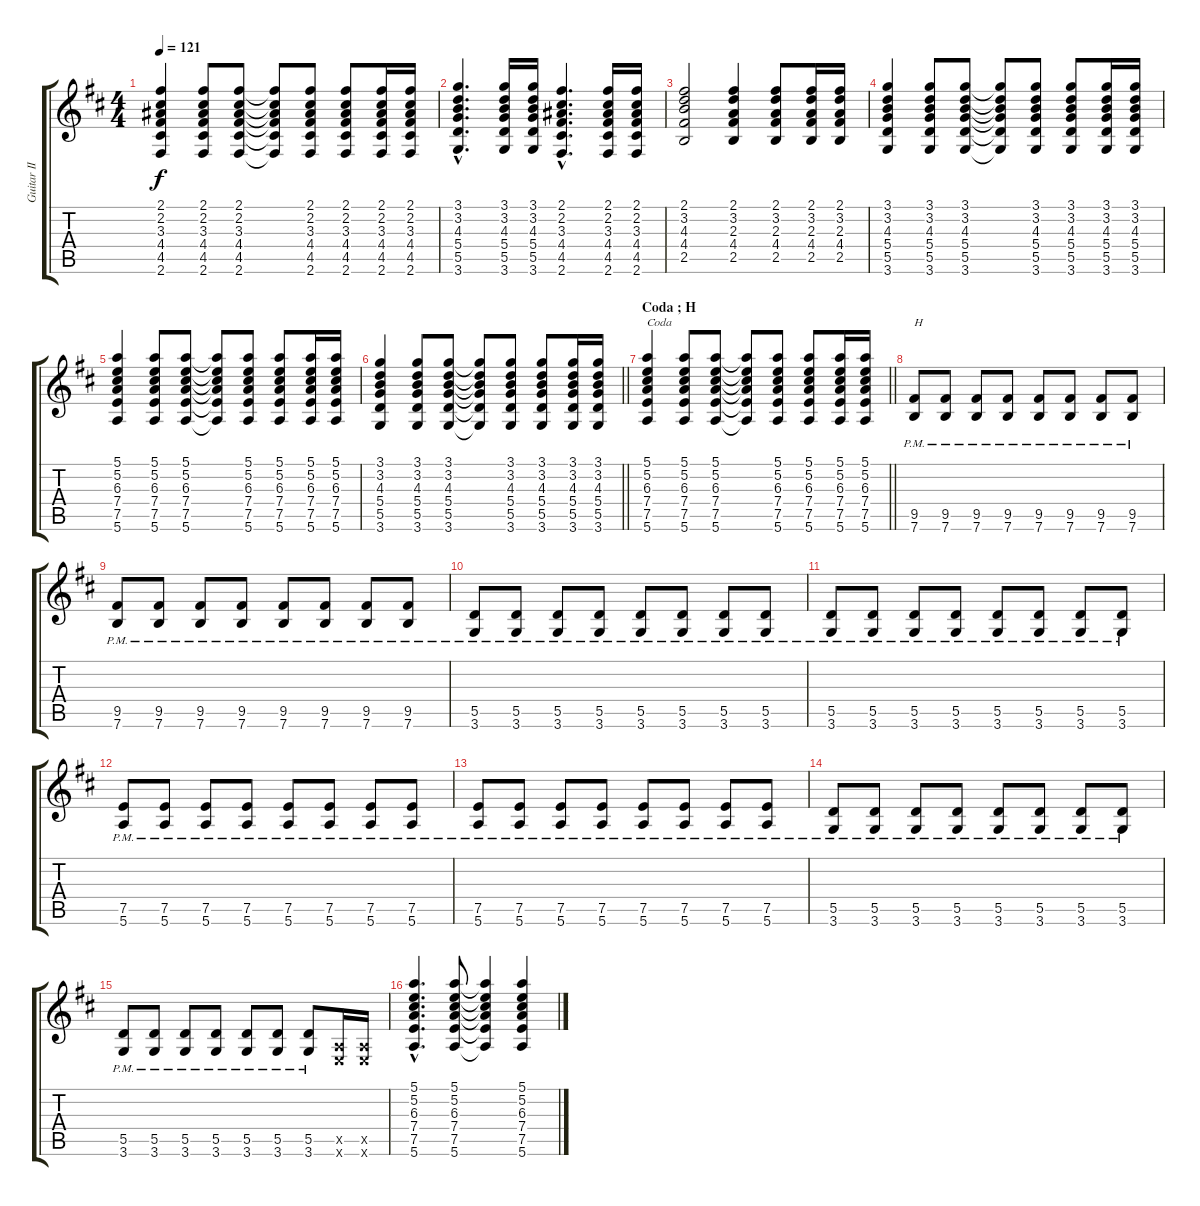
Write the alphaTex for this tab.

\track ("Guitar II" "Guitar II") {instrument distortionguitar}
\staff {score tabs}
\tuning (E4 B3 G3 D3 A2 E2) {hide}
\ts (4 4)
\tempo 121
\clef g2
\ks d
(2.1 2.2 3.3 4.4 4.5 2.6).4{dy f} (2.1 2.2 3.3 4.4 4.5 2.6).8 (2.1 2.2 3.3 4.4 4.5 2.6).8 (2.1{t} 2.2{t} 3.3{t} 4.4{t} 4.5{t} 2.6{t}).8 (2.1 2.2 3.3 4.4 4.5 2.6).8 (2.1 2.2 3.3 4.4 4.5 2.6).8 (2.1 2.2 3.3 4.4 4.5 2.6).16 (2.1 2.2 3.3 4.4 4.5 2.6).16 |
(3.1{hac} 3.2{hac} 4.3{hac} 5.4{hac} 5.5{hac} 3.6{hac}).4{d} (3.1 3.2 4.3 5.4 5.5 3.6).16 (3.1 3.2 4.3 5.4 5.5 3.6).16 (2.1{hac} 2.2{hac} 3.3{hac} 4.4{hac} 4.5{hac} 2.6{hac}).4{d} (2.1 2.2 3.3 4.4 4.5 2.6).16 (2.1 2.2 3.3 4.4 4.5 2.6).16 |
(2.1 3.2 4.3 4.4 2.5).2 (2.1 3.2 2.3 4.4 2.5).4 (2.1 3.2 2.3 4.4 2.5).8 (2.1 3.2 2.3 4.4 2.5).16 (2.1 3.2 2.3 4.4 2.5).16 |
(3.1 3.2 4.3 5.4 5.5 3.6).4 (3.1 3.2 4.3 5.4 5.5 3.6).8 (3.1 3.2 4.3 5.4 5.5 3.6).8 (3.1{t} 3.2{t} 4.3{t} 5.4{t} 5.5{t} 3.6{t}).8 (3.1 3.2 4.3 5.4 5.5 3.6).8 (3.1 3.2 4.3 5.4 5.5 3.6).8 (3.1 3.2 4.3 5.4 5.5 3.6).16 (3.1 3.2 4.3 5.4 5.5 3.6).16 |
(5.1 5.2 6.3 7.4 7.5 5.6).4 (5.1 5.2 6.3 7.4 7.5 5.6).8 (5.1 5.2 6.3 7.4 7.5 5.6).8 (5.1{t} 5.2{t} 6.3{t} 7.4{t} 7.5{t} 5.6{t}).8 (5.1 5.2 6.3 7.4 7.5 5.6).8 (5.1 5.2 6.3 7.4 7.5 5.6).8 (5.1 5.2 6.3 7.4 7.5 5.6).16 (5.1 5.2 6.3 7.4 7.5 5.6).16 |
\barLineRight lightlight
(3.1 3.2 4.3 5.4 5.5 3.6).4 (3.1 3.2 4.3 5.4 5.5 3.6).8 (3.1 3.2 4.3 5.4 5.5 3.6).8 (3.1{t} 3.2{t} 4.3{t} 5.4{t} 5.5{t} 3.6{t}).8 (3.1 3.2 4.3 5.4 5.5 3.6).8 (3.1 3.2 4.3 5.4 5.5 3.6).8 (3.1 3.2 4.3 5.4 5.5 3.6).16 (3.1 3.2 4.3 5.4 5.5 3.6).16 |
\section ("" "Coda ; H")
\barLineRight lightlight
(5.1 5.2 6.3 7.4 7.5 5.6).4{txt "Coda"} (5.1 5.2 6.3 7.4 7.5 5.6).8 (5.1 5.2 6.3 7.4 7.5 5.6).8 (5.1{t} 5.2{t} 6.3{t} 7.4{t} 7.5{t} 5.6{t}).8 (5.1 5.2 6.3 7.4 7.5 5.6).8 (5.1 5.2 6.3 7.4 7.5 5.6).8 (5.1 5.2 6.3 7.4 7.5 5.6).16 (5.1 5.2 6.3 7.4 7.5 5.6).16 |
(9.5{pm} 7.6{pm}).8{txt "H" volume 12} (9.5{pm} 7.6{pm}).8 (9.5{pm} 7.6{pm}).8 (9.5{pm} 7.6{pm}).8 (9.5{pm} 7.6{pm}).8 (9.5{pm} 7.6{pm}).8 (9.5{pm} 7.6{pm}).8 (9.5{pm} 7.6{pm}).8 |
(9.5{pm} 7.6{pm}).8 (9.5{pm} 7.6{pm}).8 (9.5{pm} 7.6{pm}).8 (9.5{pm} 7.6{pm}).8 (9.5{pm} 7.6{pm}).8 (9.5{pm} 7.6{pm}).8 (9.5{pm} 7.6{pm}).8 (9.5{pm} 7.6{pm}).8 |
(5.5{pm} 3.6{pm}).8 (5.5{pm} 3.6{pm}).8 (5.5{pm} 3.6{pm}).8 (5.5{pm} 3.6{pm}).8 (5.5{pm} 3.6{pm}).8 (5.5{pm} 3.6{pm}).8 (5.5{pm} 3.6{pm}).8 (5.5{pm} 3.6{pm}).8 |
(5.5{pm} 3.6{pm}).8 (5.5{pm} 3.6{pm}).8 (5.5{pm} 3.6{pm}).8 (5.5{pm} 3.6{pm}).8 (5.5{pm} 3.6{pm}).8 (5.5{pm} 3.6{pm}).8 (5.5{pm} 3.6{pm}).8 (5.5{pm} 3.6{pm}).8 |
(7.5{pm} 5.6{pm}).8 (7.5{pm} 5.6{pm}).8 (7.5{pm} 5.6{pm}).8 (7.5{pm} 5.6{pm}).8 (7.5{pm} 5.6{pm}).8 (7.5{pm} 5.6{pm}).8 (7.5{pm} 5.6{pm}).8 (7.5{pm} 5.6{pm}).8 |
(7.5{pm} 5.6{pm}).8 (7.5{pm} 5.6{pm}).8 (7.5{pm} 5.6{pm}).8 (7.5{pm} 5.6{pm}).8 (7.5{pm} 5.6{pm}).8 (7.5{pm} 5.6{pm}).8 (7.5{pm} 5.6{pm}).8 (7.5{pm} 5.6{pm}).8 |
(5.5{pm} 3.6{pm}).8 (5.5{pm} 3.6{pm}).8 (5.5{pm} 3.6{pm}).8 (5.5{pm} 3.6{pm}).8 (5.5{pm} 3.6{pm}).8 (5.5{pm} 3.6{pm}).8 (5.5{pm} 3.6{pm}).8 (5.5{pm} 3.6{pm}).8 |
(5.5{pm} 3.6{pm}).8 (5.5{pm} 3.6{pm}).8 (5.5{pm} 3.6{pm}).8 (5.5{pm} 3.6{pm}).8 (5.5{pm} 3.6{pm}).8 (5.5{pm} 3.6{pm}).8 (5.5{pm} 3.6{pm}).8 (0.5{x} 0.6{x}).16 (0.5{x} 0.6{x}).16 |
(5.1{hac} 5.2{hac} 6.3{hac} 7.4{hac} 7.5{hac} 5.6{hac}).4{d volume 10} (5.1 5.2 6.3 7.4 7.5 5.6).8 (5.1{t} 5.2{t} 6.3{t} 7.4{t} 7.5{t} 5.6{t}).4 (5.1 5.2 6.3 7.4 7.5 5.6).4
